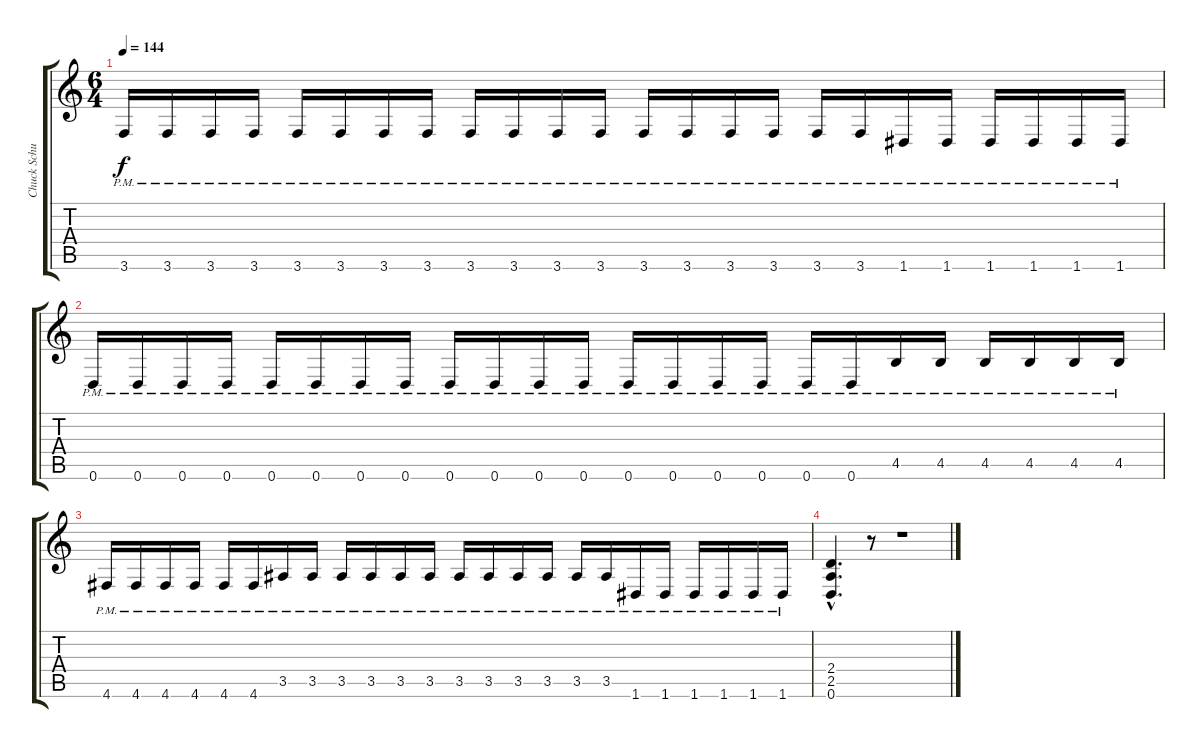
\track ("Chuck Schuldiner" "Chuck Schu") {instrument distortionguitar}
\staff {score tabs}
\tuning (D4 A3 F3 C3 G2 D2) {hide}
\ts (6 4)
\tempo 144
\clef g2
\ks c
3.6{pm}.16{dy f} 3.6{pm}.16 3.6{pm}.16 3.6{pm}.16 3.6{pm}.16 3.6{pm}.16 3.6{pm}.16 3.6{pm}.16 3.6{pm}.16 3.6{pm}.16 3.6{pm}.16 3.6{pm}.16 3.6{pm}.16 3.6{pm}.16 3.6{pm}.16 3.6{pm}.16 3.6{pm}.16 3.6{pm}.16 1.6{pm}.16 1.6{pm}.16 1.6{pm}.16 1.6{pm}.16 1.6{pm}.16 1.6{pm}.16 |
0.6{pm}.16 0.6{pm}.16 0.6{pm}.16 0.6{pm}.16 0.6{pm}.16 0.6{pm}.16 0.6{pm}.16 0.6{pm}.16 0.6{pm}.16 0.6{pm}.16 0.6{pm}.16 0.6{pm}.16 0.6{pm}.16 0.6{pm}.16 0.6{pm}.16 0.6{pm}.16 0.6{pm}.16 0.6{pm}.16 4.5{pm}.16 4.5{pm}.16 4.5{pm}.16 4.5{pm}.16 4.5{pm}.16 4.5{pm}.16 |
4.6{pm}.16 4.6{pm}.16 4.6{pm}.16 4.6{pm}.16 4.6{pm}.16 4.6{pm}.16 3.5{pm}.16 3.5{pm}.16 3.5{pm}.16 3.5{pm}.16 3.5{pm}.16 3.5{pm}.16 3.5{pm}.16 3.5{pm}.16 3.5{pm}.16 3.5{pm}.16 3.5{pm}.16 3.5{pm}.16 1.6{pm}.16 1.6{pm}.16 1.6{pm}.16 1.6{pm}.16 1.6{pm}.16 1.6{pm}.16 |
(2.4{hac} 2.5{hac} 0.6{hac}).4{d} r.8 r.1
